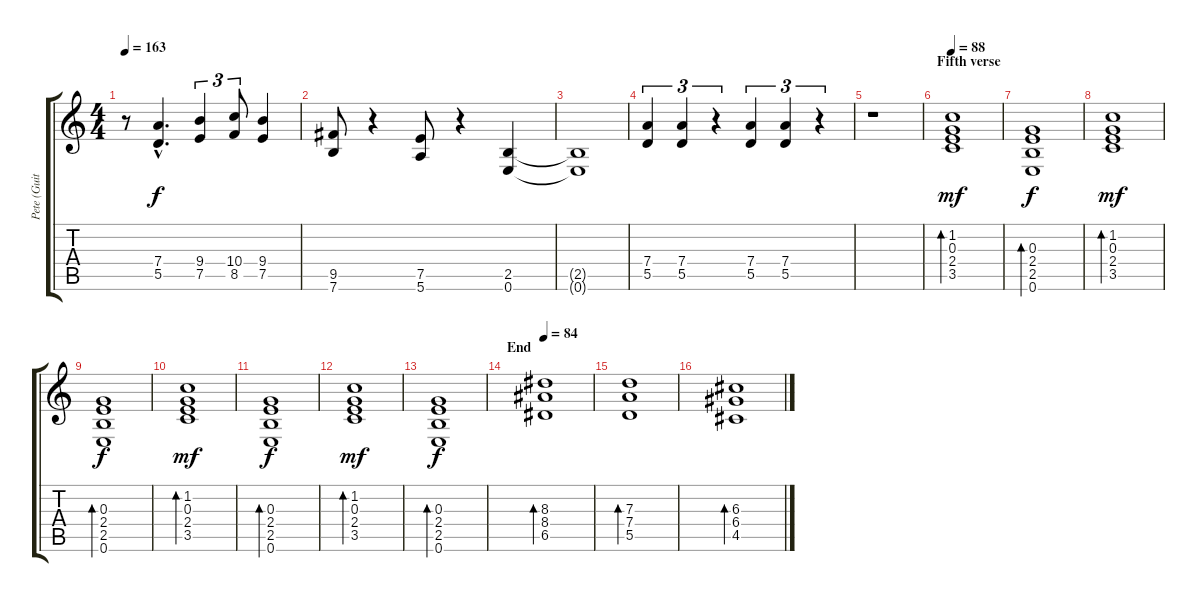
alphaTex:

\track ("Pete (Guitar)" "Pete (Guit") {instrument overdrivenguitar}
\staff {score tabs}
\tuning (E4 B3 G3 D3 A2 E2) {hide}
\ts (4 4)
\tempo 163
\clef g2
\ks c
r.8{dy f} (7.4{hac} 5.5{hac}).4{d} (9.4 7.5).4{tu (3 2)} (10.4 8.5).8{tu (3 2)} (9.4 7.5).4 |
(9.5 7.6).8 r.4 (7.5 5.6).8 r.4 (2.5 0.6).4 |
(2.5{t} 0.6{t}).1 |
(7.4 5.5).4{tu (3 2)} (7.4 5.5).4{tu (3 2)} r.4{tu (3 2)} (7.4 5.5).4{tu (3 2)} (7.4 5.5).4{tu (3 2)} r.4{tu (3 2)} |
r.1 |
\section ("" "Fifth verse")
\tempo 88
(1.2 0.3 2.4 3.5).1{bd 60 dy mf} |
(0.3 2.4 2.5 0.6).1{bd 60 dy f} |
(1.2 0.3 2.4 3.5).1{bd 60 dy mf} |
(0.3 2.4 2.5 0.6).1{bd 60 dy f} |
(1.2 0.3 2.4 3.5).1{bd 60 dy mf} |
(0.3 2.4 2.5 0.6).1{bd 60 dy f} |
(1.2 0.3 2.4 3.5).1{bd 60 dy mf} |
(0.3 2.4 2.5 0.6).1{bd 60 dy f} |
\section ("" "End")
\tempo 84
(8.3 8.4 6.5).1{bd 60} |
(7.3 7.4 5.5).1{bd 60} |
(6.3 6.4 4.5).1{bd 60}
